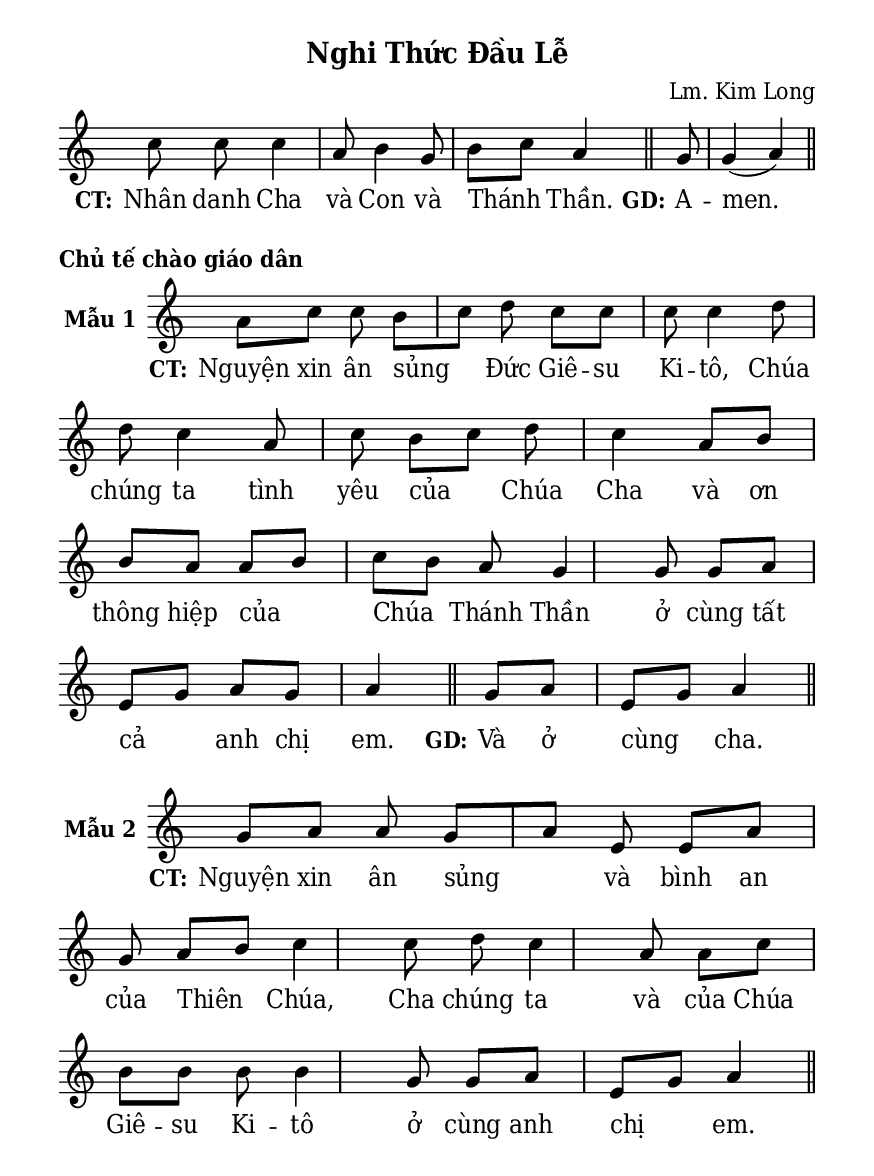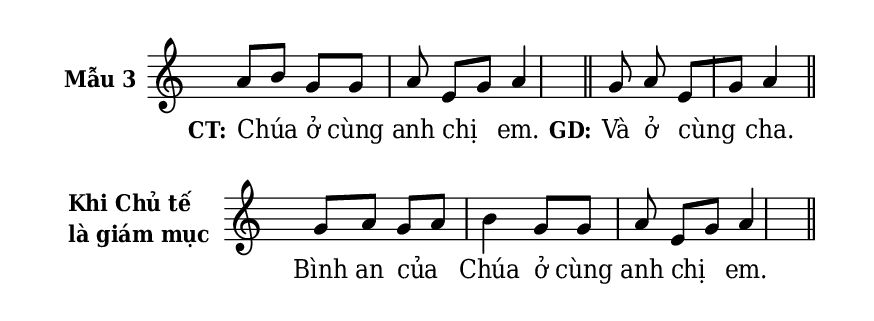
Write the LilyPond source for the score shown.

% Cài đặt chung
\version "2.22.1"
\include "english.ly"

\header {
  subtitle = \markup { \huge \bold "Nghi Thức Đầu Lễ" }
  composer = "Lm. Kim Long"
  %arranger = " "
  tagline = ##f
}

% Nhạc
nhacLamDau = \relative c'' {
  \autoBeamOff
  c8 c c4
  a8 b4 g8
  b \hide ([c]) a4 \bar "||"
  
  \partial 8 g8 |
  g4 (a) \bar "||"
}

nhacMauMot = \relative c'' {
  a8 c c b \hide ([c]) d c c c c4
  d8 d c4 a8 c b \hide ([c]) d c4
  a8 b b a a \hide ([b]) c \hide ([b])
  a g4 g8 g8 a e \hide ([g]) a g a4 \bar "||"
  
  g8 a e \hide ([g]) a4 \bar "||"
}

nhacMauHai = \relative c'' {
  g8 a a g \hide ([a])
  e e a g a \hide ([b]) c4
  c8 d c4 a8 a c b b b b4
  g8 g a e \hide ([g]) a4 \bar "||"
}

nhacMauBa = \relative c'' {
  a8 \hide ([b]) g g a e \hide ([g]) a4 \bar "||"
  g8 a e \hide ([g]) a4 \bar "||"
}

nhacMauBon = \relative c'' {
  g8 a g \hide ([a]) b4 g8 g a e \hide ([g]) a4 \bar "||"
}

% Lời
loiLamDau = \lyricmode {
  \set stanza = "CT:"
  Nhân danh Cha và Con và Thánh Thần.
  \set stanza = " GD:"
  A -- men.
}

loiMauMot = \lyricmode {
  \set stanza = "CT:"
  Nguyện xin ân sủng Đức Giê -- su Ki -- tô,
  Chúa chúng ta
  tình yêu của Chúa Cha
  và ơn thông hiệp của Chúa Thánh Thần
  ở cùng tất cả anh chị em.
  \set stanza = " GD:"
  Và ở cùng cha.
}

loiMauHai = \lyricmode {
  \set stanza = "CT:"
  Nguyện xin ân sủng và bình an của Thiên Chúa,
  Cha chúng ta và của Chúa Giê -- su Ki -- tô
  ở cùng anh chị em.
}

loiMauBa = \lyricmode {
  \set stanza = "CT:"
  Chúa ở cùng anh chị em.
  \set stanza = " GD:"
  Và ở cùng cha.
}

loiMauBon = \lyricmode {
  Bình an của Chúa ở cùng anh chị em.
}

% Dàn trang
\paper {
  #(set-paper-size "a5")
  top-margin = 10\mm
  bottom-margin = 10\mm
  left-margin = 10\mm
  right-margin = 10\mm
  indent = #0
  #(define fonts
	 (make-pango-font-tree "Deja Vu Serif Condensed"
	 		       "Deja Vu Serif Condensed"
			       "Deja Vu Serif Condensed"
			       (/ 20 20)))
  print-page-number = ##f
}

TongNhip = {
  \key c \major \time 2/4
  \set Timing.beamExceptions = #'()
  \set Timing.baseMoment = #(ly:make-moment 1/4)
}

% Đổi kích thước nốt cho bè phụ
notBePhu =
#(define-music-function (font-size music) (number? ly:music?)
   (for-some-music
     (lambda (m)
       (if (music-is-of-type? m 'rhythmic-event)
           (begin
             (set! (ly:music-property m 'tweaks)
                   (cons `(font-size . ,font-size)
                         (ly:music-property m 'tweaks)))
             #t)
           #f))
     music)
   music)

\score {
  \new ChoirStaff <<
    \new Staff
      <<
      \new Voice = beSop {
        \TongNhip \nhacLamDau
      }
    >>
    \new Lyrics \lyricsto beSop \loiLamDau
  >>
  \layout {
    \override Staff.TimeSignature.transparent = ##t
    \override Lyrics.LyricSpace.minimum-distance = #0.5
    \override Score.BarNumber.break-visibility = ##(#f #f #f)
    \override Score.SpacingSpanner.uniform-stretching = ##t
    \override LyricHyphen.minimum-distance = #1
    \set Score.defaultBarType = ""
    \set Score.barAlways = ##t
    ragged-last = ##f
  }
}

\markup {
  \bold "Chủ tế chào giáo dân"
}

\score {
  <<
    \new Staff \with {
      instrumentName = \markup { \bold "Mẫu 1" }} <<
        \clef treble
        \new Voice = beSop {
          \TongNhip \nhacMauMot
        }
      \new Lyrics \lyricsto beSop \loiMauMot
    >>
  >>
  \layout {
    indent = 15
    \override Staff.TimeSignature.transparent = ##t
    \override Lyrics.LyricSpace.minimum-distance = #0.7
    \override Score.BarNumber.break-visibility = ##(#f #f #f)
    \override Score.SpacingSpanner.uniform-stretching = ##t
    \override LyricHyphen.minimum-distance = #1.5
    \set Score.defaultBarType = ""
    \set Score.barAlways = ##t
    ragged-last = ##f
  }
}

\score {
  <<
    \new Staff \with {
      instrumentName = \markup { \bold "Mẫu 2" }} <<
        \clef treble
        \new Voice = beSop {
          \TongNhip \nhacMauHai
        }
      \new Lyrics \lyricsto beSop \loiMauHai
    >>
  >>
  \layout {
    indent = 15
    \override Staff.TimeSignature.transparent = ##t
    \override Lyrics.LyricSpace.minimum-distance = #0.7
    \override Score.BarNumber.break-visibility = ##(#f #f #f)
    \override Score.SpacingSpanner.uniform-stretching = ##t
    \override LyricHyphen.minimum-distance = #1.5
    \set Score.defaultBarType = ""
    \set Score.barAlways = ##t
    ragged-last = ##f
  }
}

\score {
  <<
    \new Staff \with {
      instrumentName = \markup { \bold "Mẫu 3" }} <<
        \clef treble
        \new Voice = beSop {
          \TongNhip \nhacMauBa
        }
      \new Lyrics \lyricsto beSop \loiMauBa
    >>
  >>
  \layout {
    indent = 15
    \override Staff.TimeSignature.transparent = ##t
    \override Lyrics.LyricSpace.minimum-distance = #0.7
    \override Score.BarNumber.break-visibility = ##(#f #f #f)
    \override Score.SpacingSpanner.uniform-stretching = ##t
    \set Score.defaultBarType = ""
    \set Score.barAlways = ##t
    ragged-last = ##f
  }
}

\score {
  <<
    \new Staff \with {
      instrumentName = \markup {
         
        \column {
          \line { \bold "Khi Chủ tế" }
          \line { \bold "là giám mục" }
        }
      }
    } <<
        \clef treble
        \new Voice = beSop {
          \TongNhip \nhacMauBon
        }
      \new Lyrics \lyricsto beSop \loiMauBon
    >>
  >>
  \layout {
    indent = 28
    \override Staff.TimeSignature.transparent = ##t
    \override Lyrics.LyricSpace.minimum-distance = #0.7
    \override Score.BarNumber.break-visibility = ##(#f #f #f)
    \override Score.SpacingSpanner.uniform-stretching = ##t
    \set Score.defaultBarType = ""
    \set Score.barAlways = ##t
    ragged-last = ##f
  }
}
